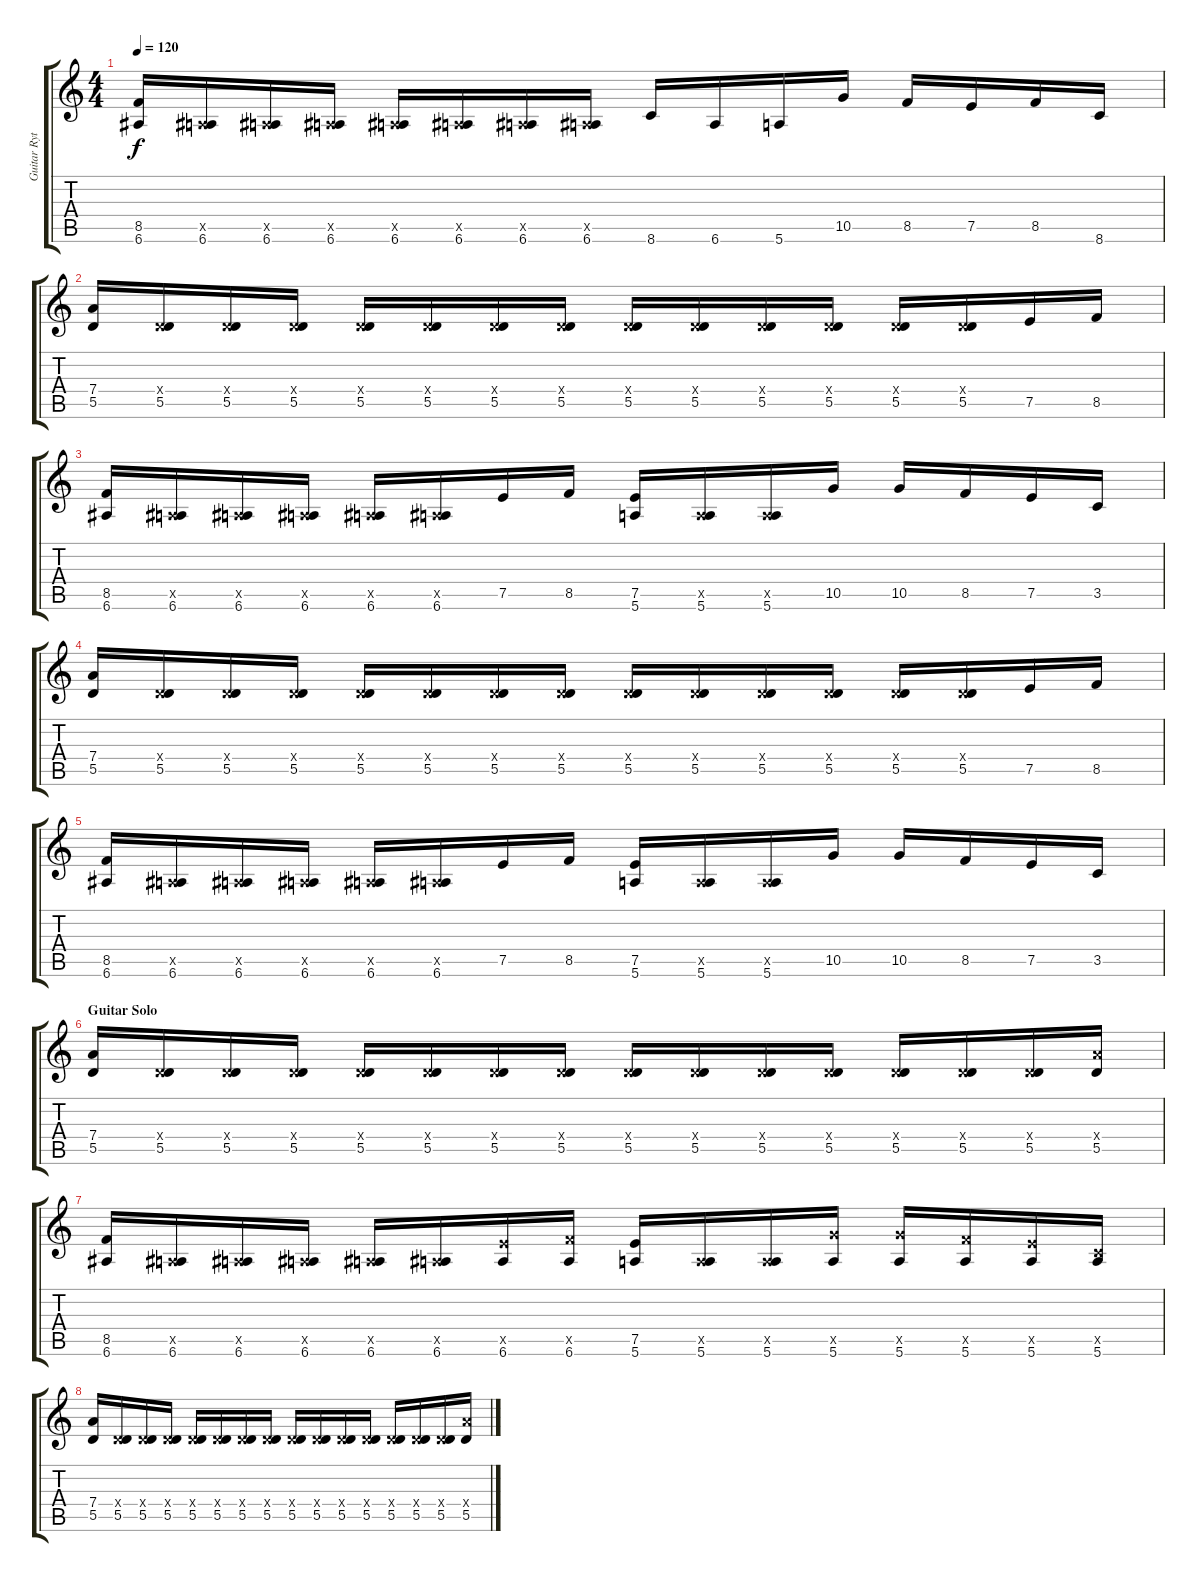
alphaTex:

\track ("Guitar Rythm" "Guitar Ryt") {instrument overdrivenguitar}
\staff {score tabs}
\tuning (E4 B3 G3 D3 A2 E2) {hide}
\ts (4 4)
\tempo 120
\clef g2
\ks c
(8.5 6.6).16{dy f} (0.5{x} 6.6).16 (0.5{x} 6.6).16 (0.5{x} 6.6).16 (0.5{x} 6.6).16 (0.5{x} 6.6).16 (0.5{x} 6.6).16 (0.5{x} 6.6).16 8.6.16 6.6.16 5.6.16 10.5.16 8.5.16 7.5.16 8.5.16 8.6.16 |
(7.4 5.5).16 (0.4{x} 5.5).16 (0.4{x} 5.5).16 (0.4{x} 5.5).16 (0.4{x} 5.5).16 (0.4{x} 5.5).16 (0.4{x} 5.5).16 (0.4{x} 5.5).16 (0.4{x} 5.5).16 (0.4{x} 5.5).16 (0.4{x} 5.5).16 (0.4{x} 5.5).16 (0.4{x} 5.5).16 (0.4{x} 5.5).16 7.5.16 8.5.16 |
(8.5 6.6).16 (0.5{x} 6.6).16 (0.5{x} 6.6).16 (0.5{x} 6.6).16 (0.5{x} 6.6).16 (0.5{x} 6.6).16 7.5.16 8.5.16 (7.5 5.6).16 (0.5{x} 5.6).16 (0.5{x} 5.6).16 10.5.16 10.5.16 8.5.16 7.5.16 3.5.16 |
(7.4 5.5).16 (0.4{x} 5.5).16 (0.4{x} 5.5).16 (0.4{x} 5.5).16 (0.4{x} 5.5).16 (0.4{x} 5.5).16 (0.4{x} 5.5).16 (0.4{x} 5.5).16 (0.4{x} 5.5).16 (0.4{x} 5.5).16 (0.4{x} 5.5).16 (0.4{x} 5.5).16 (0.4{x} 5.5).16 (0.4{x} 5.5).16 7.5.16 8.5.16 |
(8.5 6.6).16 (0.5{x} 6.6).16 (0.5{x} 6.6).16 (0.5{x} 6.6).16 (0.5{x} 6.6).16 (0.5{x} 6.6).16 7.5.16 8.5.16 (7.5 5.6).16 (0.5{x} 5.6).16 (0.5{x} 5.6).16 10.5.16 10.5.16 8.5.16 7.5.16 3.5.16 |
\section ("" "Guitar Solo")
(7.4 5.5).16 (0.4{x} 5.5).16 (0.4{x} 5.5).16 (0.4{x} 5.5).16 (0.4{x} 5.5).16 (0.4{x} 5.5).16 (0.4{x} 5.5).16 (0.4{x} 5.5).16 (0.4{x} 5.5).16 (0.4{x} 5.5).16 (0.4{x} 5.5).16 (0.4{x} 5.5).16 (0.4{x} 5.5).16 (0.4{x} 5.5).16 (0.4{x} 5.5).16 (7.4{x} 5.5).16 |
(8.5 6.6).16 (0.5{x} 6.6).16 (0.5{x} 6.6).16 (0.5{x} 6.6).16 (0.5{x} 6.6).16 (0.5{x} 6.6).16 (7.5{x} 6.6).16 (8.5{x} 6.6).16 (7.5 5.6).16 (0.5{x} 5.6).16 (0.5{x} 5.6).16 (10.5{x} 5.6).16 (10.5{x} 5.6).16 (8.5{x} 5.6).16 (7.5{x} 5.6).16 (3.5{x} 5.6).16 |
(7.4 5.5).16 (0.4{x} 5.5).16 (0.4{x} 5.5).16 (0.4{x} 5.5).16 (0.4{x} 5.5).16 (0.4{x} 5.5).16 (0.4{x} 5.5).16 (0.4{x} 5.5).16 (0.4{x} 5.5).16 (0.4{x} 5.5).16 (0.4{x} 5.5).16 (0.4{x} 5.5).16 (0.4{x} 5.5).16 (0.4{x} 5.5).16 (0.4{x} 5.5).16 (7.4{x} 5.5).16
